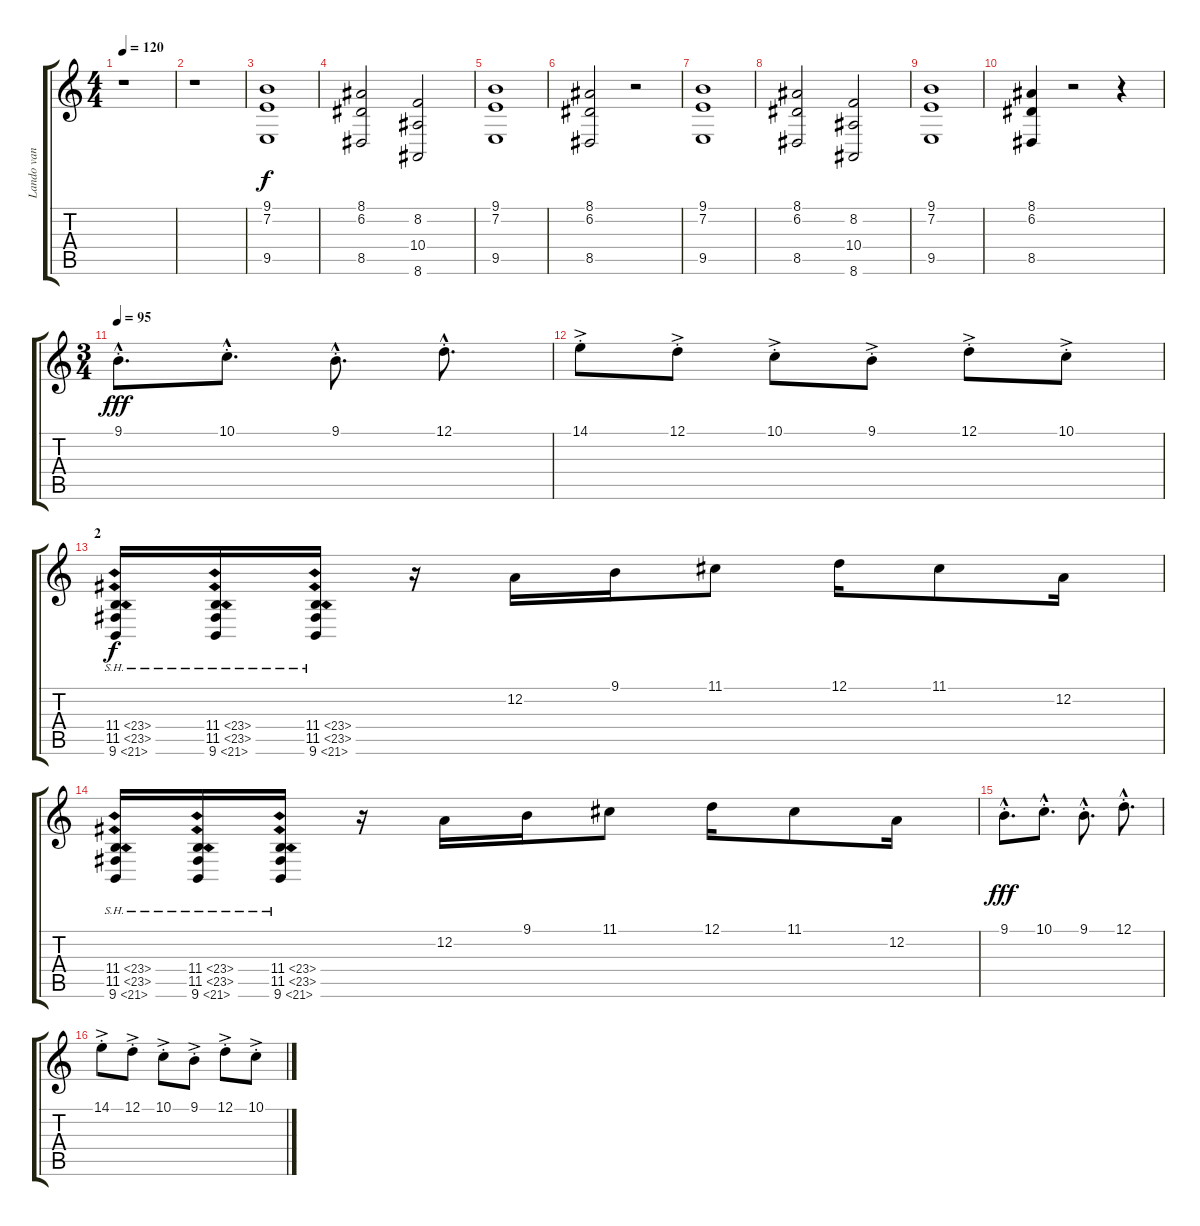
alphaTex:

\track ("Lando van Gils" "Lando van ") {instrument stringensemble1}
\staff {score tabs}
\tuning (D4 A3 F3 C3 G2 D2) {hide}
\ts (4 4)
\tempo 120
\clef g2
\ks c
r.1{dy f} |
r.1 |
(9.1 7.2 9.5).1 |
(8.1 6.2 8.5).2 (8.2 10.4 8.6).2 |
(9.1 7.2 9.5).1 |
(8.1 6.2 8.5).2 r.2 |
(9.1 7.2 9.5).1 |
(8.1 6.2 8.5).2 (8.2 10.4 8.6).2 |
(9.1 7.2 9.5).1 |
(8.1 6.2 8.5).4 r.2 r.4 |
\ts (3 4)
\tempo 95
9.1{hac st}.8{d dy fff} 10.1{hac st}.8{d} 9.1{hac st}.8{d} 12.1{hac st}.8{d} |
14.1{ac st}.8 12.1{ac st}.8 10.1{ac st}.8 9.1{ac st}.8 12.1{ac st}.8 10.1{ac st}.8 |
\section ("" "2")
(11.4{sh 12} 11.5{sh 12} 9.6{sh 12}).16{dy f} (11.4{sh 12} 11.5{sh 12} 9.6{sh 12}).16 (11.4{sh 12} 11.5{sh 12} 9.6{sh 12}).16 r.16 12.2.16 9.1.16 11.1.8 12.1.16 11.1.8 12.2.16 |
(11.4{sh 12} 11.5{sh 12} 9.6{sh 12}).16 (11.4{sh 12} 11.5{sh 12} 9.6{sh 12}).16 (11.4{sh 12} 11.5{sh 12} 9.6{sh 12}).16 r.16 12.2.16 9.1.16 11.1.8 12.1.16 11.1.8 12.2.16 |
9.1{hac st}.8{d dy fff} 10.1{hac st}.8{d} 9.1{hac st}.8{d} 12.1{hac st}.8{d} |
14.1{ac st}.8 12.1{ac st}.8 10.1{ac st}.8 9.1{ac st}.8 12.1{ac st}.8 10.1{ac st}.8
